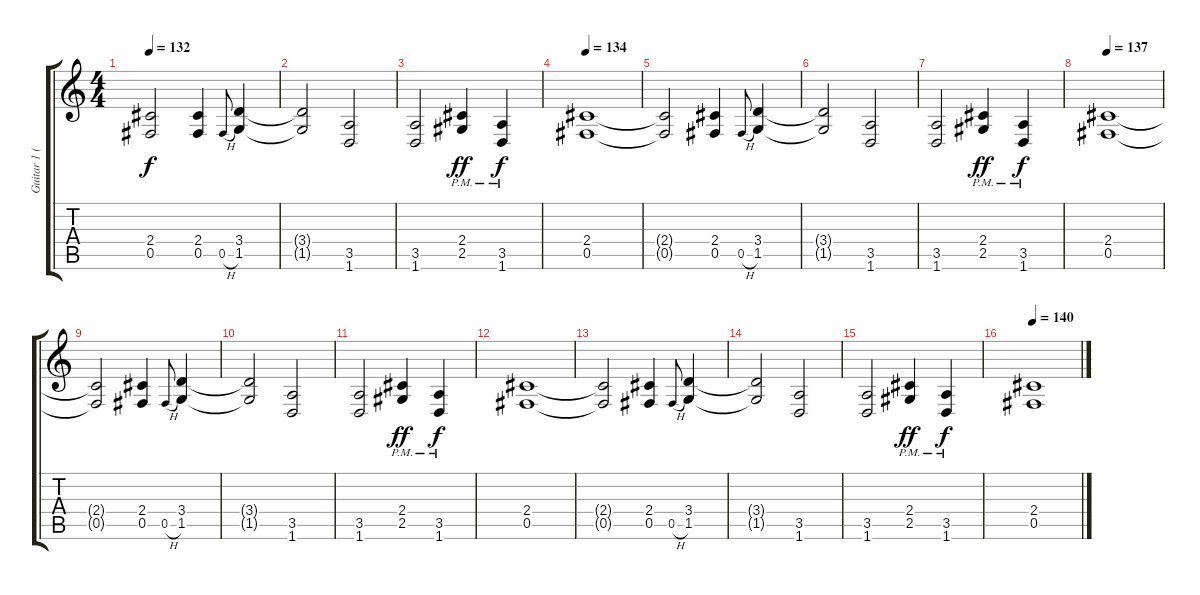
\track ("Guitar 1 (Distortion)" "Guitar 1 (") {instrument distortionguitar}
\staff {score tabs}
\tuning (Db4 Ab3 E3 B2 Gb2 Db2) {hide}
\ts (4 4)
\tempo 132
\clef g2
\ks c
(2.4{t} 0.5{t}).2{dy f} (2.4 0.5).4 0.5{h}.8{gr onbeat} (3.4 1.5).4 |
(3.4{t} 1.5{t}).2 (3.5 1.6).2 |
(3.5 1.6).2 (2.4{pm} 2.5{pm}).4{dy ff} (3.5{pm} 1.6{pm}).4{dy f} |
\tempo 134
(2.4 0.5).1 |
(2.4{t} 0.5{t}).2 (2.4 0.5).4 0.5{h}.8{gr onbeat} (3.4 1.5).4 |
(3.4{t} 1.5{t}).2 (3.5 1.6).2 |
(3.5 1.6).2 (2.4{pm} 2.5{pm}).4{dy ff} (3.5{pm} 1.6{pm}).4{dy f} |
\tempo 137
(2.4 0.5).1 |
(2.4{t} 0.5{t}).2 (2.4 0.5).4 0.5{h}.8{gr onbeat} (3.4 1.5).4 |
(3.4{t} 1.5{t}).2 (3.5 1.6).2 |
(3.5 1.6).2 (2.4{pm} 2.5{pm}).4{dy ff} (3.5{pm} 1.6{pm}).4{dy f} |
(2.4 0.5).1 |
(2.4{t} 0.5{t}).2 (2.4 0.5).4 0.5{h}.8{gr onbeat} (3.4 1.5).4 |
(3.4{t} 1.5{t}).2 (3.5 1.6).2 |
(3.5 1.6).2 (2.4{pm} 2.5{pm}).4{dy ff} (3.5{pm} 1.6{pm}).4{dy f} |
\tempo 140
(2.4 0.5).1
